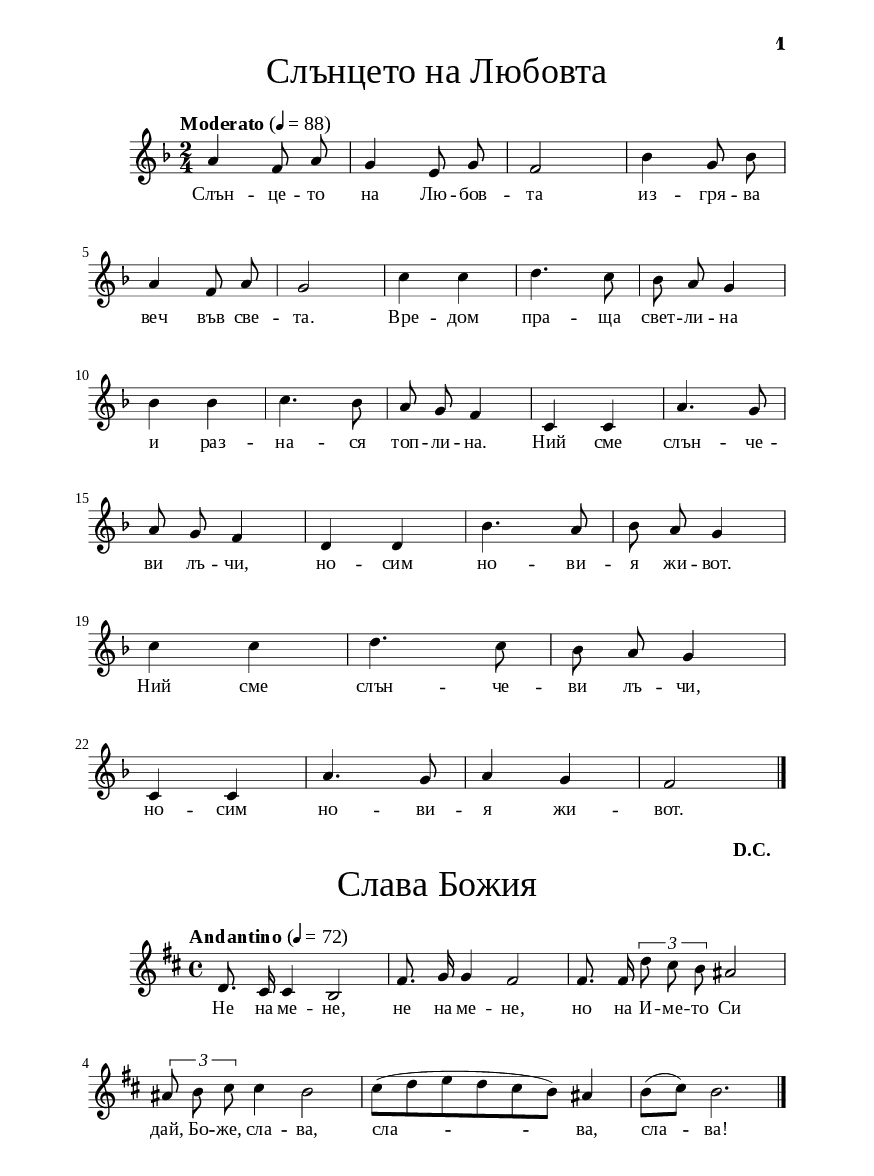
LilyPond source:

\version "2.24.4"

% include paper part and global functions
\include "include/globals.ily"

\bookpart {
  \label #'ref055_1
  \tocItem \markup "Слънцето на Любовта"
  \include "include/bookpart-paper.ily"
  \score {
    \include "include/score-layout.ily"

    \new Voice \absolute  {
      \clef treble
      \key f \major
      \time 2/4
      \tempoFunc "Moderato" 4 "88"
      \autoBeamOff
      a'4 f'8 a' | g'4 e'8 g' | f'2 | bes'4 g'8 bes' \break | a'4 f'8 a' | g'2  |
      c''4 c'' | d''4. c''8 | bes'8 a' g'4 \break | bes'4 bes'  | c''4. bes'8 | a'8 g' f'4  |
      c'4 c' | a'4. g'8 | \break a'8 g' f'4 |   d'4 d' | bes'4. a'8 | bes'8 a' g'4 | \break
      c''4 c'' | d''4. c''8 |  bes'8 a' g'4 | \break c'4 c' | a'4. g'8 | a'4 g' | f'2 |\break \bar "|."
    }

    \addlyrics {
      Слън -- це -- то на Лю -- бов -- та из -- гря -- ва веч във све -- та.
      Вре -- дом пра -- ща свет -- ли -- на и раз -- на -- ся топ -- ли -- на.
      Ний сме слън -- че -- ви лъ -- чи, но -- сим но -- ви -- я жи -- вот.
      Ний сме слън -- че -- ви лъ -- чи, но -- сим но -- ви -- я жи -- вот.
    }

    \header {
      title = \titleFunc #'ref_desc_3 "Слънцето на Любовта" "Slănceto na Ljubovta"
    }

    \midi{}

  } % score

  \markup \dc-one "D.C."

  \label #'ref053
  \tocItem \markup "Слава Божия"
  \include "include/bookpart-paper.ily"
  \score {
    \include "include/score-layout.ily"

    \new Voice \absolute  {
      \clef treble
      \key b \minor
      \time 4/4
      \tempoFunc "Andantino" 4 "72"
      \autoBeamOff

      d'8. cis'16 cis'4 b2 | fis'8. g'16 g'4 fis'2 | fis'8. fis'16 \tupletUp \tuplet 3/2 {  d''8 cis'' b'8 } ais'2 | \break
      \times 2/3  { ais'8 b' cis''8 } cis''4 b'2 | cis''8 [( d'' e'' d'' cis'' b' )] ais'4 | b'8 [( cis'' )] b'2. \bar "|."
    }

    \addlyrics {
      Не на ме -- не, не на ме -- не, но на И -- ме -- то Си
      дай, Бо -- же, сла -- ва, сла -- ва, сла -- ва!
    }

    \header {
      title = \titleFunc #'ref_desc_3 "Слава Божия" "Slava Božija"
    }

    \midi{}

  } % score


} % bookpart
